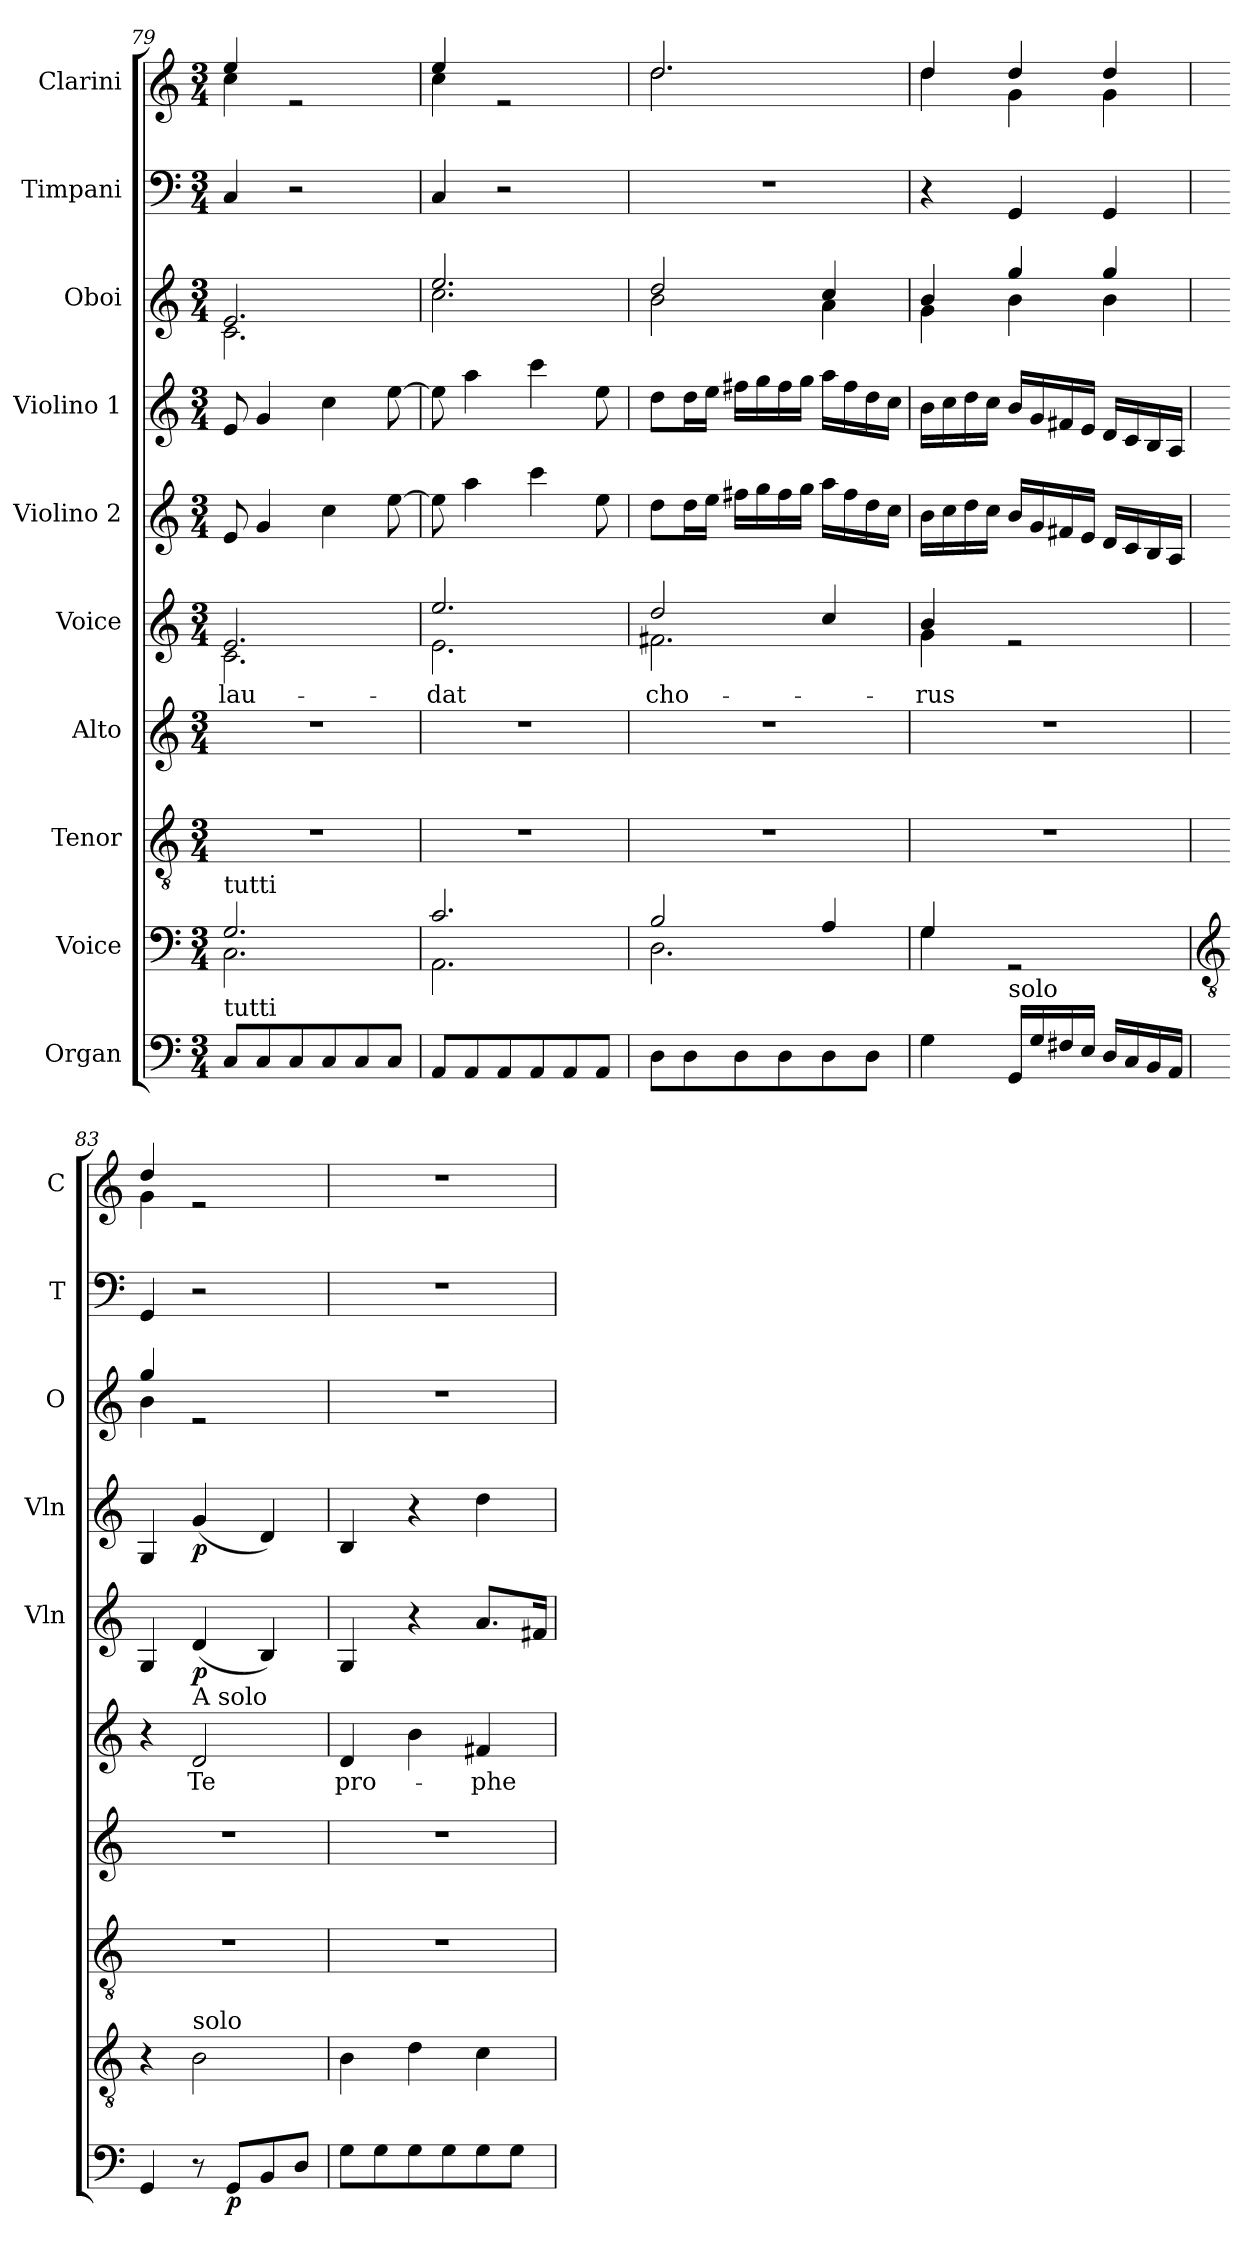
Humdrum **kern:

**kern	**dynam	**kern	**kern	**kern	**kern	**text	**kern	**dynam	**kern	**dynam	**kern	**kern	**kern
*part10	*part10	*part9	*part8	*part7	*part6	*part6	*part5	*part5	*part4	*part4	*part3	*part2	*part1
*staff10	*staff10	*staff9	*staff8	*staff7	*staff6	*staff6	*staff5	*staff5	*staff4	*staff4	*staff3	*staff2	*staff1
*I"Organ	*	*I"Voice	*I"Tenor	*I"Alto	*I"Voice	*	*I"Violino 2	*	*I"Violino 1	*	*I"Oboi	*I"Timpani	*I"Clarini
*	*	*	*	*	*	*	*I'Vln	*	*I'Vln	*	*I'O	*I'T	*I'C
*clefF4	*	*clefF4	*clefGv2	*clefG2	*clefG2	*	*clefG2	*	*clefG2	*	*clefG2	*clefF4	*clefG2
*k[]	*	*k[]	*k[]	*k[]	*k[]	*	*k[]	*	*k[]	*	*k[]	*k[]	*k[]
*M3/4	*	*M3/4	*M3/4	*M3/4	*M3/4	*	*M3/4	*	*M3/4	*	*M3/4	*M3/4	*M3/4
=79	=79	=79	=79	=79	=79	=79	=79	=79	=79	=79	=79	=79	=79
*	*	*^	*	*	*	*	*	*	*	*	*	*	*
!	!	!	!	!	!	!LO:TX:a:t=tutti	!	!	!	!	!	!	!	!
!	!	!LO:TX:a:t=tutti	!	!	!	!	!	!	!	!	!	!	!	!
!LO:TX:a:t=tutti	!	!	!	!	!	!	!	!	!	!	!	!	!	!
!	!	!	!	!	!	!	!LO:LY:b	!	!	!	!	!	!	!
*	*	*	*	*	*	*^	*	*	*	*	*	*^	*	*^
8C/L	.	2.G/	2.C\	2.r	2.r	2.e/	2.c\	lau-	8e/	.	8e/	.	2.e/	2.c\	4C/	4ee/	4cc\
8C/	.	.	.	.	.	.	.	.	4g/	.	4g/	.	.	.	.	.	.
8C/	.	.	.	.	.	.	.	.	.	.	.	.	.	.	2r	2re	2ryy
8C/	.	.	.	.	.	.	.	.	4cc\	.	4cc\	.	.	.	.	.	.
8C/	.	.	.	.	.	.	.	.	.	.	.	.	.	.	.	.	.
8C/J	.	.	.	.	.	.	.	.	[8ee\	.	[8ee\	.	.	.	.	.	.
=80	=80	=80	=80	=80	=80	=80	=80	=80	=80	=80	=80	=80	=80	=80	=80	=80	=80
!	!	!	!	!	!	!	!	!LO:LY:b	!	!	!	!	!	!	!	!	!
8AA/L	.	2.c/	2.AA\	2.r	2.r	2.ee/	2.e\	-dat	8ee\]	.	8ee\]	.	2.ee/	2.cc\	4C/	4ee/	4cc\
8AA/	.	.	.	.	.	.	.	.	4aa\	.	4aa\	.	.	.	.	.	.
8AA/	.	.	.	.	.	.	.	.	.	.	.	.	.	.	2r	2re	2ryy
8AA/	.	.	.	.	.	.	.	.	4ccc\	.	4ccc\	.	.	.	.	.	.
8AA/	.	.	.	.	.	.	.	.	.	.	.	.	.	.	.	.	.
8AA/J	.	.	.	.	.	.	.	.	8ee\	.	8ee\	.	.	.	.	.	.
=81	=81	=81	=81	=81	=81	=81	=81	=81	=81	=81	=81	=81	=81	=81	=81	=81	=81
!	!	!	!	!	!	!	!	!LO:LY:b	!	!	!	!	!	!	!	!	!
8D\L	.	2B/	2.D\	2.r	2.r	2dd/	2.f#X\	cho-	8dd\L	.	8dd\L	.	2dd/	2b\	2.r	2.dd/	2.dd\
8D\	.	.	.	.	.	.	.	.	16dd\L	.	16dd\L	.	.	.	.	.	.
.	.	.	.	.	.	.	.	.	16ee\JJ	.	16ee\JJ	.	.	.	.	.	.
8D\	.	.	.	.	.	.	.	.	16ff#X\LL	.	16ff#X\LL	.	.	.	.	.	.
.	.	.	.	.	.	.	.	.	16gg\	.	16gg\	.	.	.	.	.	.
8D\	.	.	.	.	.	.	.	.	16ff#\	.	16ff#\	.	.	.	.	.	.
.	.	.	.	.	.	.	.	.	16gg\JJ	.	16gg\JJ	.	.	.	.	.	.
8D\	.	4A/	.	.	.	4cc/	.	.	16aa\LL	.	16aa\LL	.	4cc/	4a\	.	.	.
.	.	.	.	.	.	.	.	.	16ff#\	.	16ff#\	.	.	.	.	.	.
8D\J	.	.	.	.	.	.	.	.	16dd\	.	16dd\	.	.	.	.	.	.
.	.	.	.	.	.	.	.	.	16cc\JJ	.	16cc\JJ	.	.	.	.	.	.
=82	=82	=82	=82	=82	=82	=82	=82	=82	=82	=82	=82	=82	=82	=82	=82	=82	=82
!	!	!	!	!	!	!	!	!LO:LY:b	!	!	!	!	!	!	!	!	!
4G\	.	4G/	4G\	2.r	2.r	4b/	4g\	-rus	16b\LL	.	16b\LL	.	4b/	4g\	4r	4dd/	4dd\
.	.	.	.	.	.	.	.	.	16cc\	.	16cc\	.	.	.	.	.	.
.	.	.	.	.	.	.	.	.	16dd\	.	16dd\	.	.	.	.	.	.
.	.	.	.	.	.	.	.	.	16cc\JJ	.	16cc\JJ	.	.	.	.	.	.
!LO:TX:a:t=solo	!	!	!	!	!	!	!	!	!	!	!	!	!	!	!	!	!
16GG/LL	.	2rGG	2ryy	.	.	2re	2ryy	.	16b/LL	.	16b/LL	.	4gg/	4b\	4GG/	4dd/	4g\
16G/	.	.	.	.	.	.	.	.	16g/	.	16g/	.	.	.	.	.	.
16F#X/	.	.	.	.	.	.	.	.	16f#X/	.	16f#X/	.	.	.	.	.	.
16E/JJ	.	.	.	.	.	.	.	.	16e/JJ	.	16e/JJ	.	.	.	.	.	.
16D/LL	.	.	.	.	.	.	.	.	16d/LL	.	16d/LL	.	4gg/	4b\	4GG/	4dd/	4g\
16C/	.	.	.	.	.	.	.	.	16c/	.	16c/	.	.	.	.	.	.
16BB/	.	.	.	.	.	.	.	.	16B/	.	16B/	.	.	.	.	.	.
16AA/JJ	.	.	.	.	.	.	.	.	16A/JJ	.	16A/JJ	.	.	.	.	.	.
*	*	*v	*v	*	*	*v	*v	*	*	*	*	*	*	*	*	*	*
=83	=83	=83	=83	=83	=83	=83	=83	=83	=83	=83	=83	=83	=83	=83	=83
*	*	*clefGv2	*	*	*	*	*	*	*	*	*	*	*	*	*
4GG/	.	4r	2.r	2.r	4r	.	4G/	.	4G/	.	4gg/	4b\	4GG/	4dd/	4g\
!	!	!	!	!	!LO:TX:a:t=A solo	!	!	!	!	!	!	!	!	!	!
!	!	!LO:TX:a:t=solo	!	!	!	!	!	!	!	!	!	!	!	!	!
!	!	!	!	!	!	!LO:LY:b	!	!LO:DY:b	!	!LO:DY:b	!	!	!	!	!
8r	.	2B\	.	.	2d/	Te	(4d/	p	(4g/	p	2re	2ryy	2r	2re	2ryy
!	!LO:DY:b	!	!	!	!	!	!	!	!	!	!	!	!	!	!
8GG/L	p	.	.	.	.	.	.	.	.	.	.	.	.	.	.
8BB/	.	.	.	.	.	.	4B/)	.	4d/)	.	.	.	.	.	.
8D/J	.	.	.	.	.	.	.	.	.	.	.	.	.	.	.
*	*	*	*	*	*	*	*	*	*	*	*v	*v	*	*v	*v
!!LO:PB:g=z
=84	=84	=84	=84	=84	=84	=84	=84	=84	=84	=84	=84	=84	=84
!	!	!	!	!	!	!LO:LY:b	!	!	!	!	!	!	!
8G\L	.	4B\	2.r	2.r	4d/	pro-	4G/	.	4B/	.	2.r	2.r	2.r
8G\	.	.	.	.	.	.	.	.	.	.	.	.	.
8G\	.	4d\	.	.	4b\	.	4r	.	4r	.	.	.	.
8G\	.	.	.	.	.	.	.	.	.	.	.	.	.
!	!	!	!	!	!	!LO:LY:b	!	!	!	!	!	!	!
8G\	.	4c\	.	.	4f#X/	-phe-	8.a/L	.	4dd\	.	.	.	.
8G\J	.	.	.	.	.	.	.	.	.	.	.	.	.
.	.	.	.	.	.	.	16f#X/Jk	.	.	.	.	.	.
=	=	=	=	=	=	=	=	=	=	=	=	=	=
*-	*-	*-	*-	*-	*-	*-	*-	*-	*-	*-	*-	*-	*-
